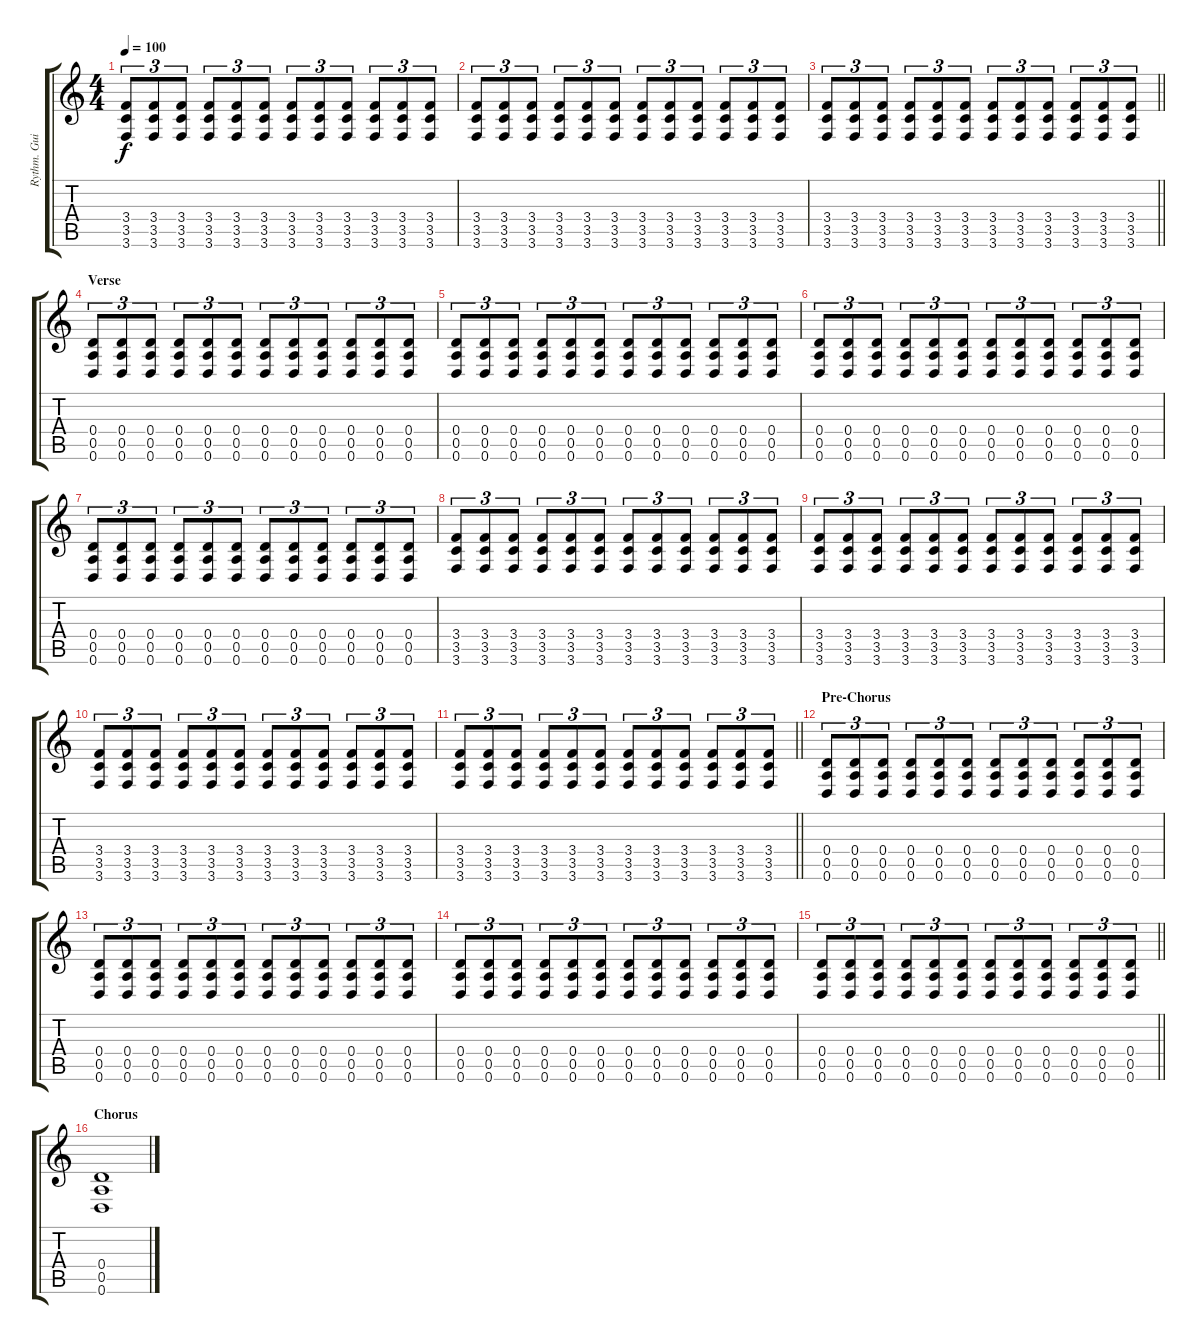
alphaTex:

\track ("Rythm. Guitar" "Rythm. Gui") {instrument distortionguitar}
\staff {score tabs}
\tuning (E4 B3 G3 D3 A2 D2) {hide}
\ts (4 4)
\tempo 100
\clef g2
\ks c
(3.4 3.5 3.6).8{tu (3 2) dy f} (3.4 3.5 3.6).8{tu (3 2)} (3.4 3.5 3.6).8{tu (3 2)} (3.4 3.5 3.6).8{tu (3 2)} (3.4 3.5 3.6).8{tu (3 2)} (3.4 3.5 3.6).8{tu (3 2)} (3.4 3.5 3.6).8{tu (3 2)} (3.4 3.5 3.6).8{tu (3 2)} (3.4 3.5 3.6).8{tu (3 2)} (3.4 3.5 3.6).8{tu (3 2)} (3.4 3.5 3.6).8{tu (3 2)} (3.4 3.5 3.6).8{tu (3 2)} |
(3.4 3.5 3.6).8{tu (3 2)} (3.4 3.5 3.6).8{tu (3 2)} (3.4 3.5 3.6).8{tu (3 2)} (3.4 3.5 3.6).8{tu (3 2)} (3.4 3.5 3.6).8{tu (3 2)} (3.4 3.5 3.6).8{tu (3 2)} (3.4 3.5 3.6).8{tu (3 2)} (3.4 3.5 3.6).8{tu (3 2)} (3.4 3.5 3.6).8{tu (3 2)} (3.4 3.5 3.6).8{tu (3 2)} (3.4 3.5 3.6).8{tu (3 2)} (3.4 3.5 3.6).8{tu (3 2)} |
\barLineRight lightlight
(3.4 3.5 3.6).8{tu (3 2)} (3.4 3.5 3.6).8{tu (3 2)} (3.4 3.5 3.6).8{tu (3 2)} (3.4 3.5 3.6).8{tu (3 2)} (3.4 3.5 3.6).8{tu (3 2)} (3.4 3.5 3.6).8{tu (3 2)} (3.4 3.5 3.6).8{tu (3 2)} (3.4 3.5 3.6).8{tu (3 2)} (3.4 3.5 3.6).8{tu (3 2)} (3.4 3.5 3.6).8{tu (3 2)} (3.4 3.5 3.6).8{tu (3 2)} (3.4 3.5 3.6).8{tu (3 2)} |
\section ("" "Verse")
(0.4 0.5 0.6).8{tu (3 2)} (0.4 0.5 0.6).8{tu (3 2)} (0.4 0.5 0.6).8{tu (3 2)} (0.4 0.5 0.6).8{tu (3 2)} (0.4 0.5 0.6).8{tu (3 2)} (0.4 0.5 0.6).8{tu (3 2)} (0.4 0.5 0.6).8{tu (3 2)} (0.4 0.5 0.6).8{tu (3 2)} (0.4 0.5 0.6).8{tu (3 2)} (0.4 0.5 0.6).8{tu (3 2)} (0.4 0.5 0.6).8{tu (3 2)} (0.4 0.5 0.6).8{tu (3 2)} |
(0.4 0.5 0.6).8{tu (3 2)} (0.4 0.5 0.6).8{tu (3 2)} (0.4 0.5 0.6).8{tu (3 2)} (0.4 0.5 0.6).8{tu (3 2)} (0.4 0.5 0.6).8{tu (3 2)} (0.4 0.5 0.6).8{tu (3 2)} (0.4 0.5 0.6).8{tu (3 2)} (0.4 0.5 0.6).8{tu (3 2)} (0.4 0.5 0.6).8{tu (3 2)} (0.4 0.5 0.6).8{tu (3 2)} (0.4 0.5 0.6).8{tu (3 2)} (0.4 0.5 0.6).8{tu (3 2)} |
(0.4 0.5 0.6).8{tu (3 2)} (0.4 0.5 0.6).8{tu (3 2)} (0.4 0.5 0.6).8{tu (3 2)} (0.4 0.5 0.6).8{tu (3 2)} (0.4 0.5 0.6).8{tu (3 2)} (0.4 0.5 0.6).8{tu (3 2)} (0.4 0.5 0.6).8{tu (3 2)} (0.4 0.5 0.6).8{tu (3 2)} (0.4 0.5 0.6).8{tu (3 2)} (0.4 0.5 0.6).8{tu (3 2)} (0.4 0.5 0.6).8{tu (3 2)} (0.4 0.5 0.6).8{tu (3 2)} |
(0.4 0.5 0.6).8{tu (3 2)} (0.4 0.5 0.6).8{tu (3 2)} (0.4 0.5 0.6).8{tu (3 2)} (0.4 0.5 0.6).8{tu (3 2)} (0.4 0.5 0.6).8{tu (3 2)} (0.4 0.5 0.6).8{tu (3 2)} (0.4 0.5 0.6).8{tu (3 2)} (0.4 0.5 0.6).8{tu (3 2)} (0.4 0.5 0.6).8{tu (3 2)} (0.4 0.5 0.6).8{tu (3 2)} (0.4 0.5 0.6).8{tu (3 2)} (0.4 0.5 0.6).8{tu (3 2)} |
(3.4 3.5 3.6).8{tu (3 2)} (3.4 3.5 3.6).8{tu (3 2)} (3.4 3.5 3.6).8{tu (3 2)} (3.4 3.5 3.6).8{tu (3 2)} (3.4 3.5 3.6).8{tu (3 2)} (3.4 3.5 3.6).8{tu (3 2)} (3.4 3.5 3.6).8{tu (3 2)} (3.4 3.5 3.6).8{tu (3 2)} (3.4 3.5 3.6).8{tu (3 2)} (3.4 3.5 3.6).8{tu (3 2)} (3.4 3.5 3.6).8{tu (3 2)} (3.4 3.5 3.6).8{tu (3 2)} |
(3.4 3.5 3.6).8{tu (3 2)} (3.4 3.5 3.6).8{tu (3 2)} (3.4 3.5 3.6).8{tu (3 2)} (3.4 3.5 3.6).8{tu (3 2)} (3.4 3.5 3.6).8{tu (3 2)} (3.4 3.5 3.6).8{tu (3 2)} (3.4 3.5 3.6).8{tu (3 2)} (3.4 3.5 3.6).8{tu (3 2)} (3.4 3.5 3.6).8{tu (3 2)} (3.4 3.5 3.6).8{tu (3 2)} (3.4 3.5 3.6).8{tu (3 2)} (3.4 3.5 3.6).8{tu (3 2)} |
(3.4 3.5 3.6).8{tu (3 2)} (3.4 3.5 3.6).8{tu (3 2)} (3.4 3.5 3.6).8{tu (3 2)} (3.4 3.5 3.6).8{tu (3 2)} (3.4 3.5 3.6).8{tu (3 2)} (3.4 3.5 3.6).8{tu (3 2)} (3.4 3.5 3.6).8{tu (3 2)} (3.4 3.5 3.6).8{tu (3 2)} (3.4 3.5 3.6).8{tu (3 2)} (3.4 3.5 3.6).8{tu (3 2)} (3.4 3.5 3.6).8{tu (3 2)} (3.4 3.5 3.6).8{tu (3 2)} |
\barLineRight lightlight
(3.4 3.5 3.6).8{tu (3 2)} (3.4 3.5 3.6).8{tu (3 2)} (3.4 3.5 3.6).8{tu (3 2)} (3.4 3.5 3.6).8{tu (3 2)} (3.4 3.5 3.6).8{tu (3 2)} (3.4 3.5 3.6).8{tu (3 2)} (3.4 3.5 3.6).8{tu (3 2)} (3.4 3.5 3.6).8{tu (3 2)} (3.4 3.5 3.6).8{tu (3 2)} (3.4 3.5 3.6).8{tu (3 2)} (3.4 3.5 3.6).8{tu (3 2)} (3.4 3.5 3.6).8{tu (3 2)} |
\section ("" "Pre-Chorus")
(0.4 0.5 0.6).8{tu (3 2)} (0.4 0.5 0.6).8{tu (3 2)} (0.4 0.5 0.6).8{tu (3 2)} (0.4 0.5 0.6).8{tu (3 2)} (0.4 0.5 0.6).8{tu (3 2)} (0.4 0.5 0.6).8{tu (3 2)} (0.4 0.5 0.6).8{tu (3 2)} (0.4 0.5 0.6).8{tu (3 2)} (0.4 0.5 0.6).8{tu (3 2)} (0.4 0.5 0.6).8{tu (3 2)} (0.4 0.5 0.6).8{tu (3 2)} (0.4 0.5 0.6).8{tu (3 2)} |
(0.4 0.5 0.6).8{tu (3 2)} (0.4 0.5 0.6).8{tu (3 2)} (0.4 0.5 0.6).8{tu (3 2)} (0.4 0.5 0.6).8{tu (3 2)} (0.4 0.5 0.6).8{tu (3 2)} (0.4 0.5 0.6).8{tu (3 2)} (0.4 0.5 0.6).8{tu (3 2)} (0.4 0.5 0.6).8{tu (3 2)} (0.4 0.5 0.6).8{tu (3 2)} (0.4 0.5 0.6).8{tu (3 2)} (0.4 0.5 0.6).8{tu (3 2)} (0.4 0.5 0.6).8{tu (3 2)} |
(0.4 0.5 0.6).8{tu (3 2)} (0.4 0.5 0.6).8{tu (3 2)} (0.4 0.5 0.6).8{tu (3 2)} (0.4 0.5 0.6).8{tu (3 2)} (0.4 0.5 0.6).8{tu (3 2)} (0.4 0.5 0.6).8{tu (3 2)} (0.4 0.5 0.6).8{tu (3 2)} (0.4 0.5 0.6).8{tu (3 2)} (0.4 0.5 0.6).8{tu (3 2)} (0.4 0.5 0.6).8{tu (3 2)} (0.4 0.5 0.6).8{tu (3 2)} (0.4 0.5 0.6).8{tu (3 2)} |
\barLineRight lightlight
(0.4 0.5 0.6).8{tu (3 2)} (0.4 0.5 0.6).8{tu (3 2)} (0.4 0.5 0.6).8{tu (3 2)} (0.4 0.5 0.6).8{tu (3 2)} (0.4 0.5 0.6).8{tu (3 2)} (0.4 0.5 0.6).8{tu (3 2)} (0.4 0.5 0.6).8{tu (3 2)} (0.4 0.5 0.6).8{tu (3 2)} (0.4 0.5 0.6).8{tu (3 2)} (0.4 0.5 0.6).8{tu (3 2)} (0.4 0.5 0.6).8{tu (3 2)} (0.4 0.5 0.6).8{tu (3 2)} |
\section ("" "Chorus")
(0.4 0.5 0.6).1
